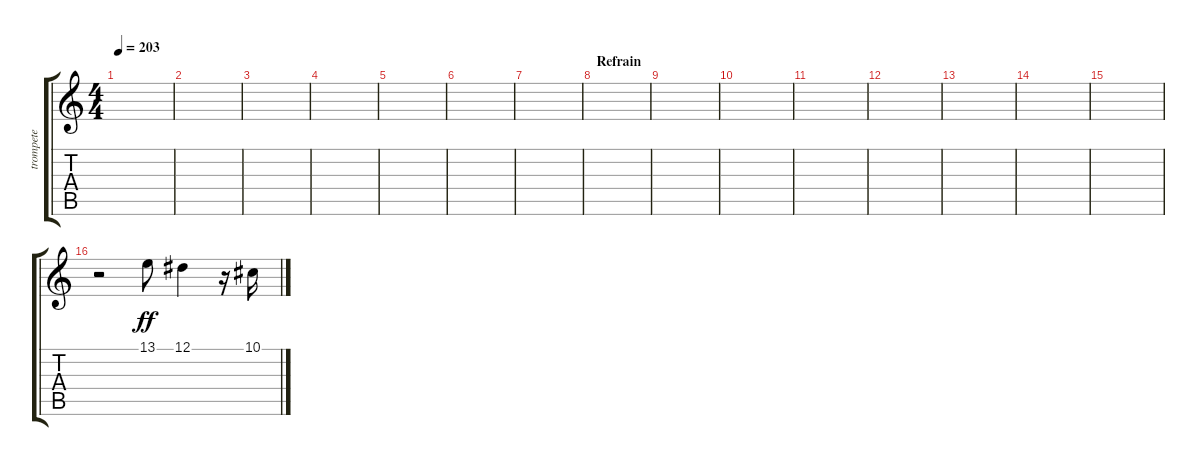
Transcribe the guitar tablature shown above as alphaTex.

\track ("trompete" "trompete") {instrument trumpet}
\staff {score tabs}
\tuning (Eb4 Bb3 Gb3 Db3 Ab2 Eb2) {hide}
\ts (4 4)
\tempo 203
\clef g2
\ks c
|
|
|
|
|
|
|
\section ("" "Refrain")
|
|
|
|
|
|
|
|
r.2 13.1.8{dy ff} 12.1.4 r.16 10.1.16
